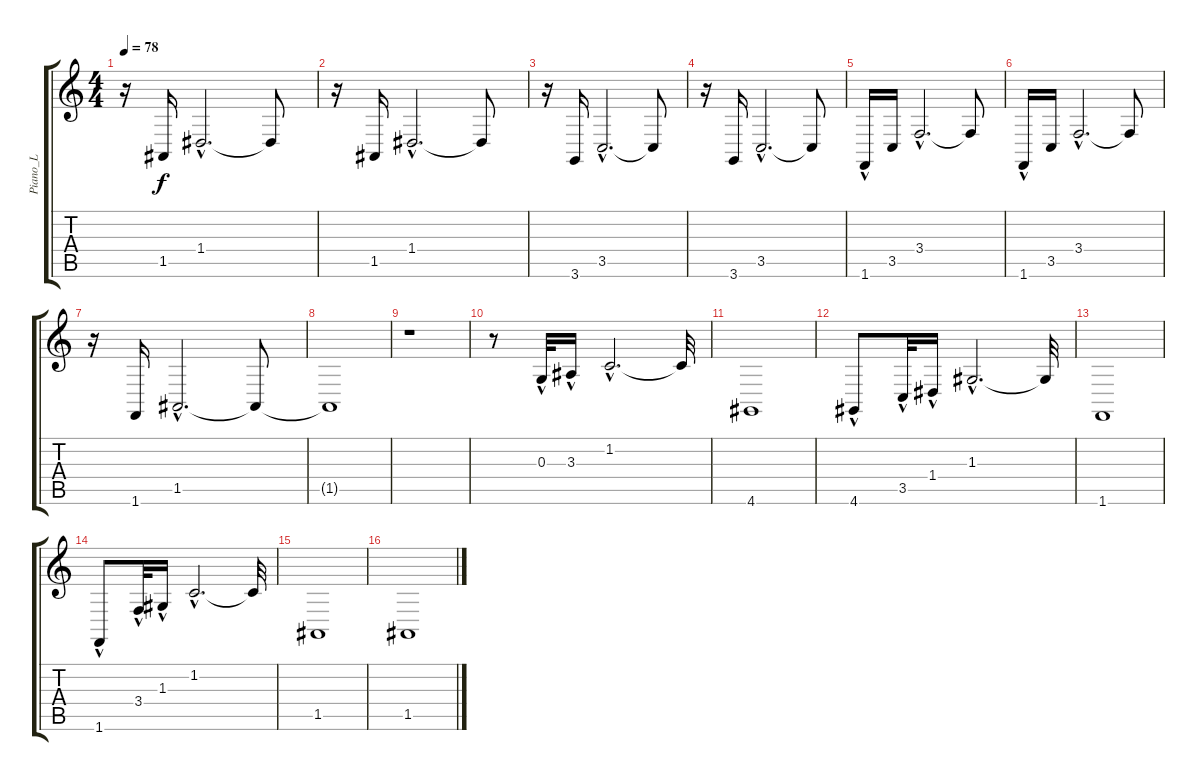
\track ("Piano_L" "Piano_L") {instrument acousticgrandpiano}
\staff {score tabs}
\tuning (E4 B3 G3 D3 A2 E2) {hide}
\ts (4 4)
\tempo 78
\clef g2
\ks c
r.16{dy f} 1.5.16 1.4{hac}.2{d} 1.4{t}.8 |
r.16 1.5.16 1.4{hac}.2{d} 1.4{t}.8 |
r.16 3.6.16 3.5{hac}.2{d} 3.5{t}.8 |
r.16 3.6.16 3.5{hac}.2{d} 3.5{t}.8 |
1.6{hac}.16 3.5.16 3.4{hac}.2{d} 3.4{t}.8 |
1.6{hac}.16 3.5.16 3.4{hac}.2{d} 3.4{t}.8 |
r.16 1.6.16 1.5{hac}.2{d} 1.5{t}.8 |
1.5{t}.1 |
r.1 |
r.8 0.3{hac}.32 3.3{hac}.16 1.2{hac}.2{d} 1.2{t}.32 |
4.6.1 |
4.6{hac}.8 3.5{hac}.32 1.4{hac}.16 1.3{hac}.2{d} 1.3{t}.32 |
1.6.1 |
1.6{hac}.8 3.4{hac}.32 1.3{hac}.16 1.2{hac}.2{d} 1.2{t}.32 |
1.5.1 |
1.5.1
